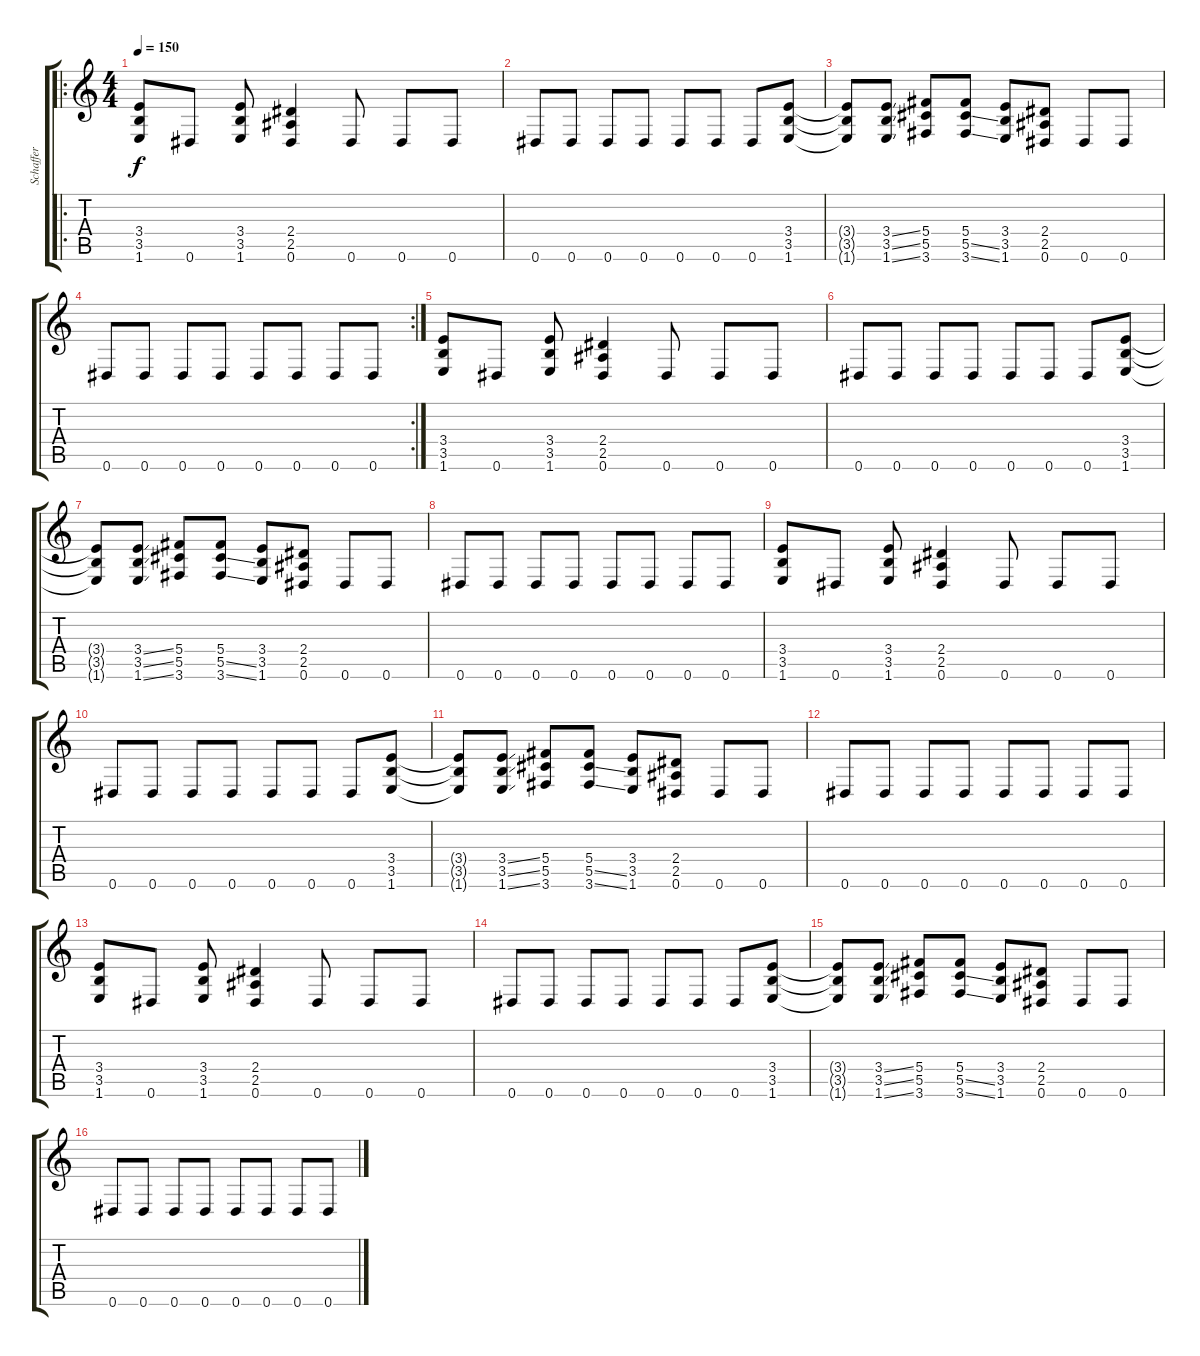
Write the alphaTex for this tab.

\track ("Schaffer" "Schaffer") {instrument distortionguitar}
\staff {score tabs}
\tuning (Eb4 Bb3 Gb3 Db3 Ab2 Eb2) {hide}
\ro
\ts (4 4)
\tempo 150
\clef g2
\ks c
(3.4 3.5 1.6).8{dy f instrument distortionguitar} 0.6.8 (3.4 3.5 1.6).8 (2.4 2.5 0.6).4 0.6.8 0.6.8 0.6.8 |
0.6.8 0.6.8 0.6.8 0.6.8 0.6.8 0.6.8 0.6.8 (3.4 3.5 1.6).8 |
(3.4{t} 3.5{t} 1.6{t}).8 (3.4{ss} 3.5{ss} 1.6{ss}).8 (5.4 5.5 3.6).8 (5.4 5.5{ss} 3.6{ss}).8 (3.4 3.5 1.6).8 (2.4 2.5 0.6).8 0.6.8 0.6.8 |
\rc 2
0.6.8 0.6.8 0.6.8 0.6.8 0.6.8 0.6.8 0.6.8 0.6.8 |
(3.4 3.5 1.6).8{instrument distortionguitar} 0.6.8 (3.4 3.5 1.6).8 (2.4 2.5 0.6).4 0.6.8 0.6.8 0.6.8 |
0.6.8 0.6.8 0.6.8 0.6.8 0.6.8 0.6.8 0.6.8 (3.4 3.5 1.6).8 |
(3.4{t} 3.5{t} 1.6{t}).8 (3.4{ss} 3.5{ss} 1.6{ss}).8 (5.4 5.5 3.6).8 (5.4 5.5{ss} 3.6{ss}).8 (3.4 3.5 1.6).8 (2.4 2.5 0.6).8 0.6.8 0.6.8 |
0.6.8 0.6.8 0.6.8 0.6.8 0.6.8 0.6.8 0.6.8 0.6.8 |
(3.4 3.5 1.6).8{instrument distortionguitar} 0.6.8 (3.4 3.5 1.6).8 (2.4 2.5 0.6).4 0.6.8 0.6.8 0.6.8 |
0.6.8 0.6.8 0.6.8 0.6.8 0.6.8 0.6.8 0.6.8 (3.4 3.5 1.6).8 |
(3.4{t} 3.5{t} 1.6{t}).8 (3.4{ss} 3.5{ss} 1.6{ss}).8 (5.4 5.5 3.6).8 (5.4 5.5{ss} 3.6{ss}).8 (3.4 3.5 1.6).8 (2.4 2.5 0.6).8 0.6.8 0.6.8 |
0.6.8 0.6.8 0.6.8 0.6.8 0.6.8 0.6.8 0.6.8 0.6.8 |
(3.4 3.5 1.6).8{instrument distortionguitar} 0.6.8 (3.4 3.5 1.6).8 (2.4 2.5 0.6).4 0.6.8 0.6.8 0.6.8 |
0.6.8 0.6.8 0.6.8 0.6.8 0.6.8 0.6.8 0.6.8 (3.4 3.5 1.6).8 |
(3.4{t} 3.5{t} 1.6{t}).8 (3.4{ss} 3.5{ss} 1.6{ss}).8 (5.4 5.5 3.6).8 (5.4 5.5{ss} 3.6{ss}).8 (3.4 3.5 1.6).8 (2.4 2.5 0.6).8 0.6.8 0.6.8 |
0.6.8 0.6.8 0.6.8 0.6.8 0.6.8 0.6.8 0.6.8 0.6.8
